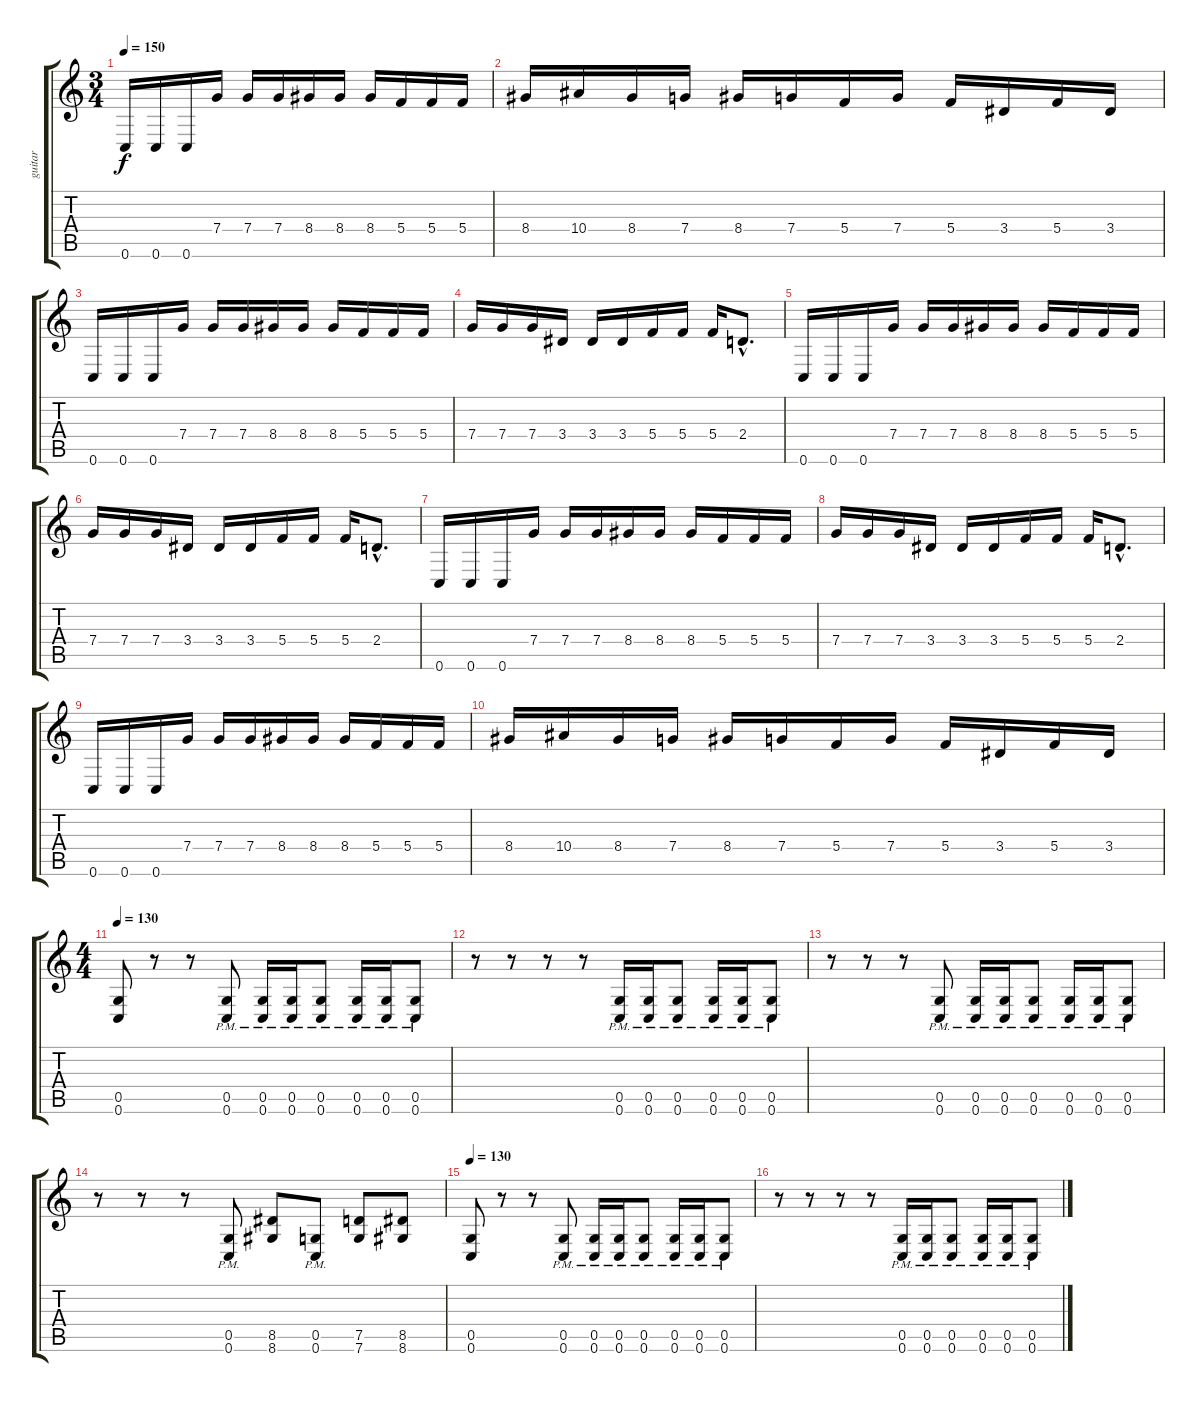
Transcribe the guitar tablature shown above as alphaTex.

\track ("guitar" "guitar") {instrument distortionguitar}
\staff {score tabs}
\tuning (D4 A3 F3 C3 G2 C2) {hide}
\ts (3 4)
\tempo 150
\clef g2
\ks c
0.6.16{dy f} 0.6.16 0.6.16 7.4.16 7.4.16 7.4.16 8.4.16 8.4.16 8.4.16 5.4.16 5.4.16 5.4.16 |
8.4.16 10.4.16 8.4.16 7.4.16 8.4.16 7.4.16 5.4.16 7.4.16 5.4.16 3.4.16 5.4.16 3.4.16 |
0.6.16 0.6.16 0.6.16 7.4.16 7.4.16 7.4.16 8.4.16 8.4.16 8.4.16 5.4.16 5.4.16 5.4.16 |
7.4.16 7.4.16 7.4.16 3.4.16 3.4.16 3.4.16 5.4.16 5.4.16 5.4.16 2.4{hac}.8{d} |
0.6.16 0.6.16 0.6.16 7.4.16 7.4.16 7.4.16 8.4.16 8.4.16 8.4.16 5.4.16 5.4.16 5.4.16 |
7.4.16 7.4.16 7.4.16 3.4.16 3.4.16 3.4.16 5.4.16 5.4.16 5.4.16 2.4{hac}.8{d} |
0.6.16 0.6.16 0.6.16 7.4.16 7.4.16 7.4.16 8.4.16 8.4.16 8.4.16 5.4.16 5.4.16 5.4.16 |
7.4.16 7.4.16 7.4.16 3.4.16 3.4.16 3.4.16 5.4.16 5.4.16 5.4.16 2.4{hac}.8{d} |
0.6.16 0.6.16 0.6.16 7.4.16 7.4.16 7.4.16 8.4.16 8.4.16 8.4.16 5.4.16 5.4.16 5.4.16 |
8.4.16 10.4.16 8.4.16 7.4.16 8.4.16 7.4.16 5.4.16 7.4.16 5.4.16 3.4.16 5.4.16 3.4.16 |
\ts (4 4)
\tempo 130
(0.5 0.6).8 r.8 r.8 (0.5{pm} 0.6{pm}).8 (0.5{pm} 0.6{pm}).16 (0.5{pm} 0.6{pm}).16 (0.5{pm} 0.6{pm}).8 (0.5{pm} 0.6{pm}).16 (0.5{pm} 0.6{pm}).16 (0.5{pm} 0.6{pm}).8 |
r.8 r.8 r.8 r.8 (0.5{pm} 0.6{pm}).16 (0.5{pm} 0.6{pm}).16 (0.5{pm} 0.6{pm}).8 (0.5{pm} 0.6{pm}).16 (0.5{pm} 0.6{pm}).16 (0.5{pm} 0.6{pm}).8 |
r.8 r.8 r.8 (0.5{pm} 0.6{pm}).8 (0.5{pm} 0.6{pm}).16 (0.5{pm} 0.6{pm}).16 (0.5{pm} 0.6{pm}).8 (0.5{pm} 0.6{pm}).16 (0.5{pm} 0.6{pm}).16 (0.5{pm} 0.6{pm}).8 |
r.8 r.8 r.8 (0.5{pm} 0.6{pm}).8 (8.5 8.6).8 (0.5{pm} 0.6{pm}).8 (7.5 7.6).8 (8.5 8.6).8 |
\tempo 130
(0.5 0.6).8 r.8 r.8 (0.5{pm} 0.6{pm}).8 (0.5{pm} 0.6{pm}).16 (0.5{pm} 0.6{pm}).16 (0.5{pm} 0.6{pm}).8 (0.5{pm} 0.6{pm}).16 (0.5{pm} 0.6{pm}).16 (0.5{pm} 0.6{pm}).8 |
r.8 r.8 r.8 r.8 (0.5{pm} 0.6{pm}).16 (0.5{pm} 0.6{pm}).16 (0.5{pm} 0.6{pm}).8 (0.5{pm} 0.6{pm}).16 (0.5{pm} 0.6{pm}).16 (0.5{pm} 0.6{pm}).8
